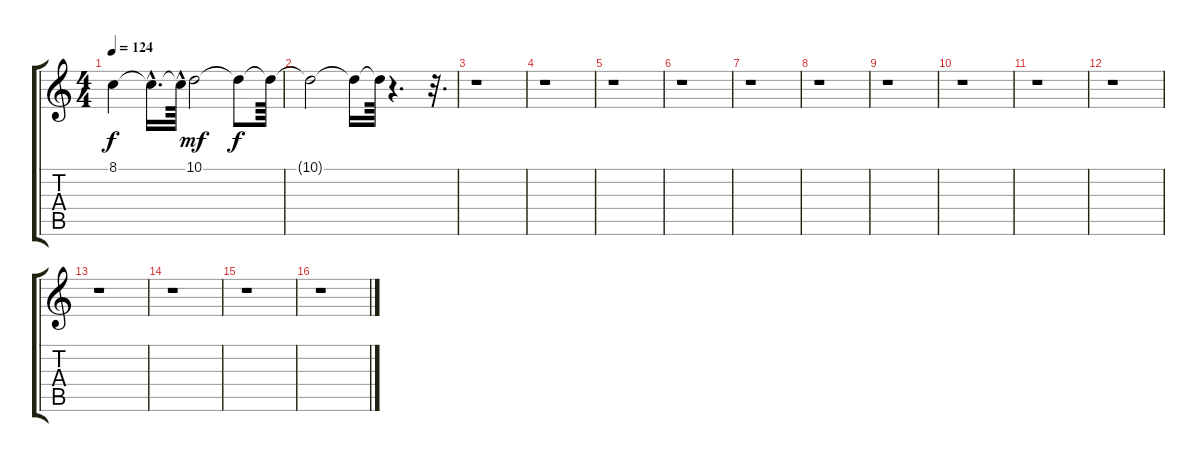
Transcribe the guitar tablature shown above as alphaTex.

\track "" {instrument altosax}
\staff {score tabs}
\tuning (E4 B3 G3 D3 A2 E2) {hide}
\ts (4 4)
\tempo 124
\clef g2
\ks c
8.1{t}.4{dy f} 8.1{hac t}.16{d} 8.1{hac t}.64 10.1.2{dy mf} 10.1{t}.8{dy f} 10.1{t}.64 |
10.1{t}.2 10.1{t}.16 10.1{t}.64 r.4{d} r.32{d} |
r.1 |
r.1 |
r.1 |
r.1 |
r.1 |
r.1 |
r.1 |
r.1 |
r.1 |
r.1 |
r.1 |
r.1 |
r.1 |
r.1
